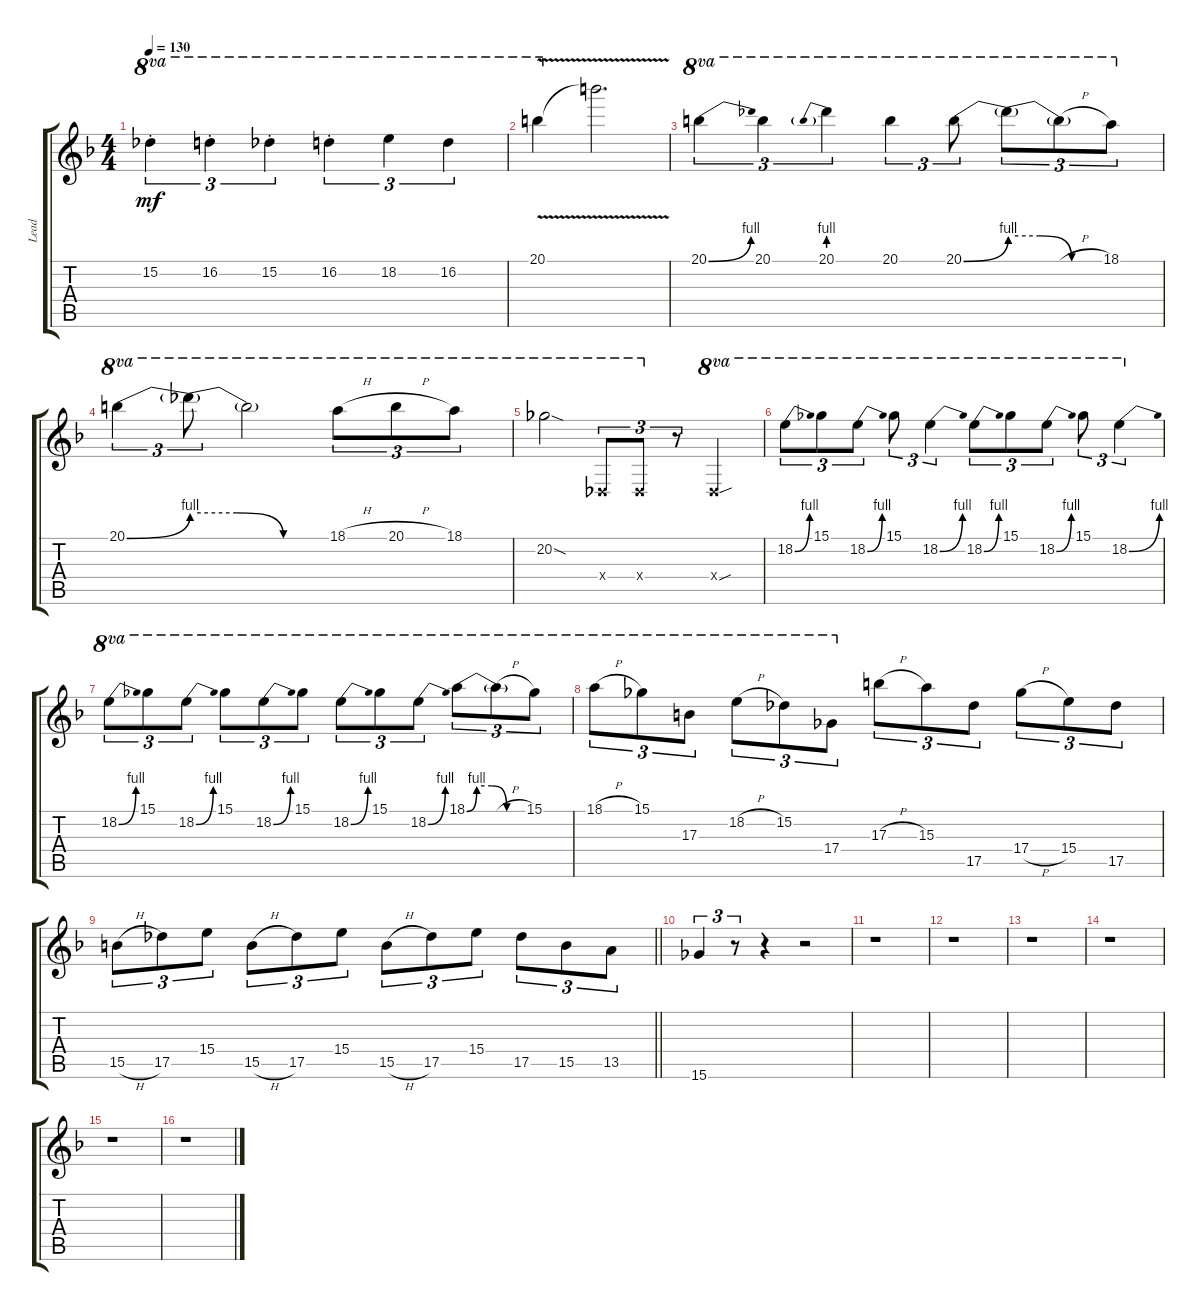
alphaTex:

\track ("Lead" "Lead") {instrument distortionguitar}
\staff {score tabs}
\tuning (Eb4 Bb3 Gb3 Db3 Ab2 Eb2) {hide}
\ts (4 4)
\tempo 130
\clef g2
\ks f
15.2{st}.4{tu (3 2) ot 8va dy mf} 16.2{st}.4{tu (3 2) ot 8va} 15.2{st}.4{tu (3 2) ot 8va} 16.2{st}.4{tu (3 2) ot 8va} 18.2.4{tu (3 2) ot 8va} 16.2.4{tu (3 2) ot 8va} |
20.1{v}.4{ot 8va} 20.1{v t}.2{d} |
20.1{be (bend 0 0 60 4)}.4{tu (3 2) ot 8va} 20.1.4{tu (3 2) ot 8va} 20.1{be (prebend 0 4 60 4)}.4{tu (3 2) ot 8va} 20.1.4{tu (3 2) ot 8va} 20.1{be (bend 0 0 60 4)}.8{tu (3 2) ot 8va} 20.1{be (custom 0 4 20 4 40 0 60 0) t}.8{tu (3 2) ot 8va} 20.1{h t}.8{tu (3 2) ot 8va} 18.1.8{tu (3 2) ot 8va} |
20.1{be (bend 0 0 60 4)}.4{tu (3 2) ot 8va} 20.1{be (custom 0 4 20 4 40 0 60 0) t}.8{tu (3 2) ot 8va} 20.1{t}.2{ot 8va} 18.1{h}.8{tu (3 2) ot 8va} 20.1{h}.8{tu (3 2) ot 8va} 18.1.8{tu (3 2) ot 8va} |
20.2{sod}.2{ot 8va} 0.4{x}.8{tu (3 2) ot 8va} 0.4{x}.8{tu (3 2) ot 8va} r.8{tu (3 2)} 0.4{sou x}.4{ot 8va} |
18.2{be (bend 0 0 60 4)}.8{tu (3 2) ot 8va} 15.1.8{tu (3 2) ot 8va} 18.2{be (bend 0 0 60 4)}.8{tu (3 2) ot 8va} 15.1.8{tu (3 2) ot 8va} 18.2{be (bend 0 0 60 4)}.4{tu (3 2) ot 8va} 18.2{be (bend 0 0 60 4)}.8{tu (3 2) ot 8va} 15.1.8{tu (3 2) ot 8va} 18.2{be (bend 0 0 60 4)}.8{tu (3 2) ot 8va} 15.1.8{tu (3 2) ot 8va} 18.2{be (bend 0 0 60 4)}.4{tu (3 2) ot 8va} |
18.2{be (bend 0 0 60 4)}.8{tu (3 2) ot 8va} 15.1.8{tu (3 2) ot 8va} 18.2{be (bend 0 0 60 4)}.8{tu (3 2) ot 8va} 15.1.8{tu (3 2) ot 8va} 18.2{be (bend 0 0 60 4)}.8{tu (3 2) ot 8va} 15.1.8{tu (3 2) ot 8va} 18.2{be (bend 0 0 60 4)}.8{tu (3 2) ot 8va} 15.1.8{tu (3 2) ot 8va} 18.2{be (bend 0 0 60 4)}.8{tu (3 2) ot 8va} 18.1{be (custom 0 0 10 4 25 4 40 0 60 0)}.8{tu (3 2) ot 8va} 18.1{h t}.8{tu (3 2) ot 8va} 15.1.8{tu (3 2) ot 8va} |
18.1{h}.8{tu (3 2) ot 8va} 15.1.8{tu (3 2) ot 8va} 17.3.8{tu (3 2) ot 8va} 18.2{h}.8{tu (3 2) ot 8va} 15.2.8{tu (3 2) ot 8va} 17.4.8{tu (3 2) ot 8va} 17.3{h}.8{tu (3 2)} 15.3.8{tu (3 2)} 17.5.8{tu (3 2)} 17.4{h}.8{tu (3 2)} 15.4.8{tu (3 2)} 17.5.8{tu (3 2)} |
\barLineRight lightlight
15.5{h}.8{tu (3 2)} 17.5.8{tu (3 2)} 15.4.8{tu (3 2)} 15.5{h}.8{tu (3 2)} 17.5.8{tu (3 2)} 15.4.8{tu (3 2)} 15.5{h}.8{tu (3 2)} 17.5.8{tu (3 2)} 15.4.8{tu (3 2)} 17.5.8{tu (3 2)} 15.5.8{tu (3 2)} 13.5.8{tu (3 2)} |
15.6.4{tu (3 2)} r.8{tu (3 2)} r.4 r.2 |
r.1 |
r.1 |
r.1 |
r.1 |
r.1 |
r.1
